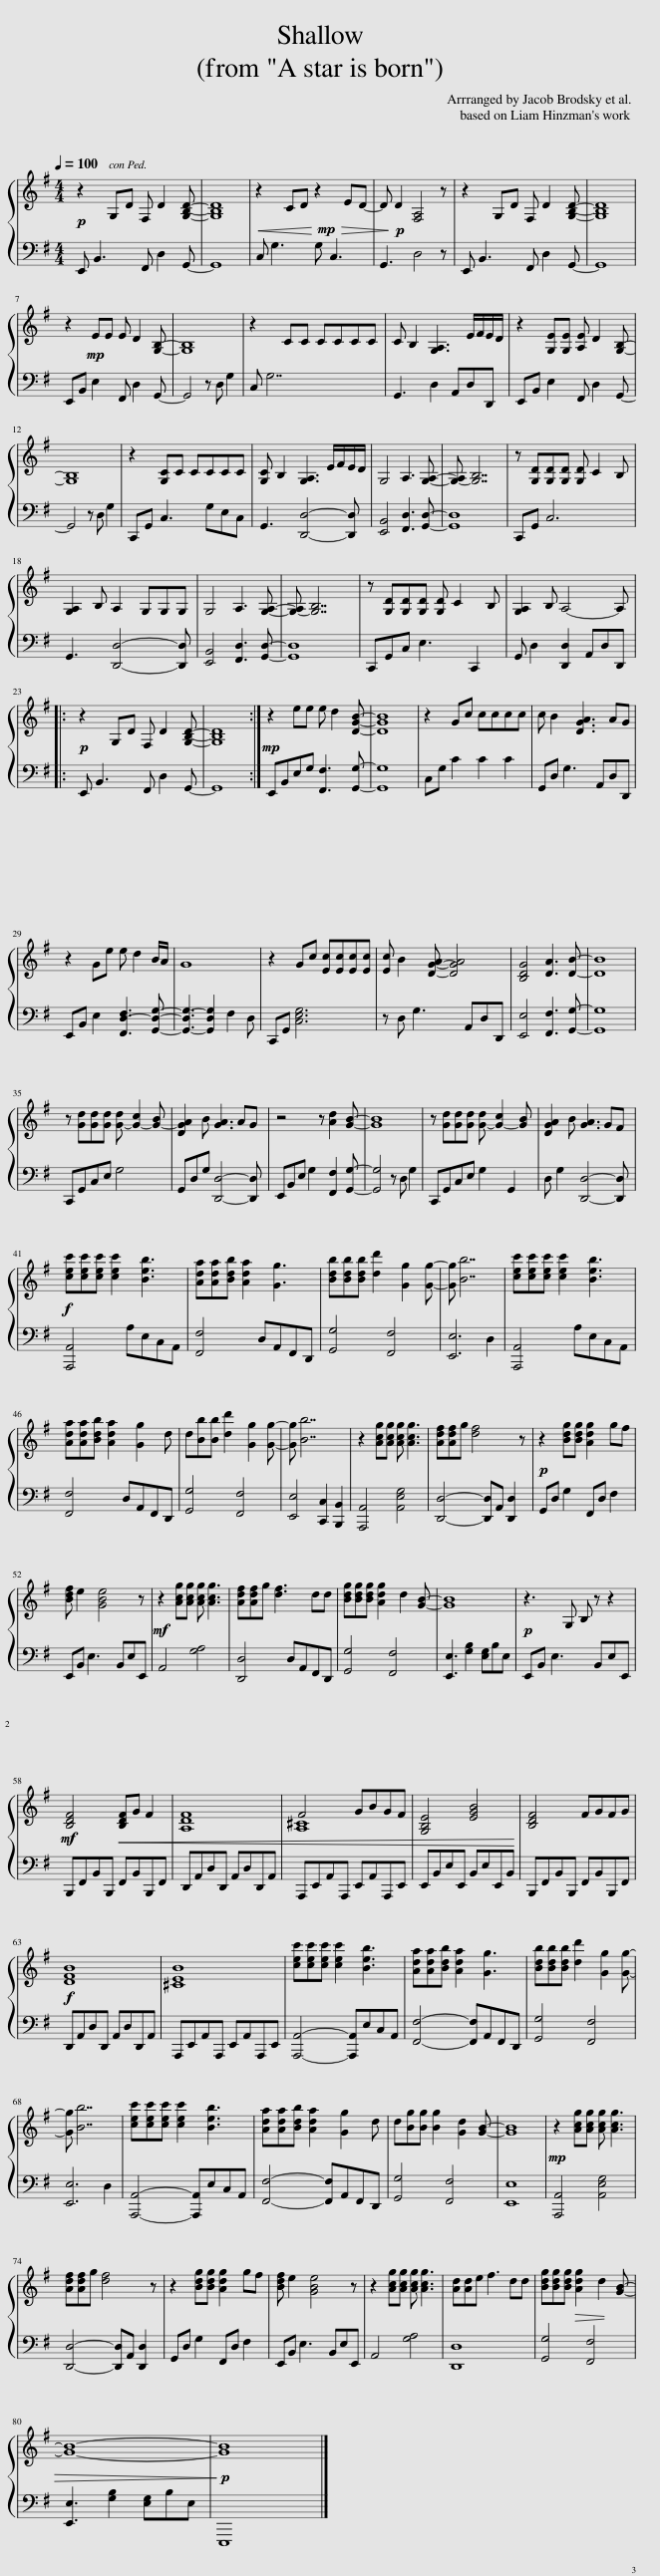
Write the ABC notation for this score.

X:1
%%score { ( 1 3 ) | 2 }
L:1/8
Q:1/4=100
M:4/4
I:linebreak $
K:G
V:1 treble
V:3 treble
V:2 bass
V:1
!p! z2 G,D F, D2 [G,B,D]- | [G,B,D]8 | z2!<(! CD!mp! z2!<)!!>(! ED- | D!p! D2!>)! [F,A,]4 z | z2 G,D F, D2 [G,B,D]- | %5
 [G,B,D]8 |$ z2!mp! EE E D2 [G,B,]- | [G,B,]8 | z2 CC CCCC | C B,2 [G,A,]3 E/F/E/D/ | %10
 z2 [G,E][G,E] [A,E] D2 [G,B,]- |$ [G,B,]8 | z2 [G,C]C CCCC | [G,C] B,2 [G,A,]3 E/F/E/D/ | G,4 A,3 [G,A,]- | %15
 [G,-A,] [G,B,]7 | z [G,D][G,D][G,D] [G,D] C2 B, |$ [G,A,]2 B, A,2 G,G,G, | G,4 A,3 [G,A,]- | [G,-A,] [G,B,]7 | %20
 z [G,D][G,D][G,D] [G,D] C2 B, | [G,A,]2 B, A,4- A, |:$!p! z2 G,D F, D2 [G,B,D]- | [G,B,D]8 :|!mp! z2 ee e d2 [DGB]- | %25
 [DGB]8 | z2 Gc cccc | c B2 [DGA]3 AG |$ z2 Ge e d2 B/A/ | G8 | %30
 z2 Gc [Ec][Ec][Ec][Ec] | [Ec] B2 [DGA]- [DGA]4 | [B,DG]4 [DA]3 [DB]- | [DB]8 |$ z [Gd][Gd][Gd] [G-d] [G-c]2 [G-B] | %35
 [DGA]2 B [GA]3 AG | z4 z [Ad]2 [GB]- | [GB]8 | z [Gd][Gd][Gd] [G-d] [G-c]2 [GB] | [DGA]2 B [GA]3 GF |$ %40
!f! [cec'][cec'][cec'] [cec']2 [Beb]3 | [Ada][Ada][Bdb] [Ada]2 [Gg]3 | [Bdb][Bdb][Bdb] [dd']2 [Gg]2 [Gg]- | [Gg] [Bb]7 | [cec'][cec'][cec'] [cec']2 [Beb]3 |$ %45
 [Ada][Ada][Bdb] [Ada]2 [Gg]2 d | d[Bb][Bb] [dd']2 [Gg]2 [Gg]- | [Gg] [Bb]7 | z2 [Acg][Acg] [Acg] [Acg]3 | [Adf][Adf]g [df]4 z | %50
!p! z2 [Bdg][Bdg] [Adg]2 gf |$ [Bdf] e2 [GBe]4 z |!mf! z2 [Acg][Acg] [Acg] [Acg]3 | [Adf][Adf]g [df]3 dd | [Bdg][Bdg][Bdg] [Adg]2 d2 [GB]- | %55
 [GB]8 |!p! z3 G, B, z z2 |$!mf! [B,DF]4!<(! [B,DF]G F2 | [A,DF]8 | F4 GBGF | %60
 [G,B,E]4 [EGB]4!<)! | [B,DF]4 FGFG |$!f! [DFB]8 | [^CEB]8 | [cec'][cec'][cec'] [cec']2 [Beb]3 | %65
 [Ada][Ada][Bdb] [Ada]2 [Gg]3 | [Bdb][Bdb][Bdb] [dd']2 [Gg]2 [Gg]- |$ [Gg] [Bb]7 | [cec'][cec'][cec'] [cec']2 [Beb]3 | [Ada][Ada][Bdb] [Ada]2 [Gg]2 d | %70
 d[Bg][Bg] [Bg]2 [Gd]2 [GB]- | [GB]8 |!mp! z2 [Acg][Acg] [Acg] [Acg]3 |$ [Adf][Adf]g [df]4 z | z2 [Bdg][Bdg] [Adg]2 gf | %75
 [Bdf] e2 [GBe]4 z | z2 [Acg][Acg] [Acg] [Acg]3 | [Ad][Ad]e f3 dd | [Bdg][Bdg][Bdg]!>(! [Adg]2 d2 [GB]- |$ [GB]8- | %80
!p! [GB]8!>)! |] %81
V:2
 E,, B,,3 F,, D,2 G,,- | G,,8 | C, G,3 G, C,3 | G,,3 D,4 z | E,, B,,3 F,, D,2 G,,- | %5
 G,,8 |$ E,,B,, E,2 F,, D,2 G,,- | G,,4 z D, G,2 | C, G,7 | G,,3 D,2 A,,D,D,, | %10
 E,,B,, E,2 F,, D,2 G,,- |$ G,,4 z D, G,2 | C,,G,, C,3 G,E,C, | G,,3 [D,,D,]4- [D,,D,] | [E,,B,,]4 [F,,D,]3 [G,,D,]- | %15
 [G,,D,]8 | C,,G,, C,6 |$ G,,3 [D,,D,]4- [D,,D,] | [E,,B,,]4 [F,,D,]3 [G,,D,]- | [G,,D,]8 | %20
 C,,G,,C, E,3 C,,2 | G,, D,2 [D,,D,]2 A,,D,D,, |:$ E,, B,,3 F,, D,2 G,,- | G,,8 :| E,,B,,E,G, [F,,F,]3 [G,,G,]- | %25
 [G,,G,]8 | C,G, C2 C2 C2 | G,,D, G,3 A,,D,D,, |$ E,,B,, E,2 [F,,D,-F,]3 [G,,D,G,]- | [G,,-D,G,-]3 [G,,D,G,]2 F,2 D, | %30
 C,,G,, [C,E,G,]6 | z D, G,3 A,,D,D,, | [E,,E,]4 [F,,F,]3 [G,,G,]- | [G,,G,]8 |$ C,,G,,C,E, G,4 | %35
 G,,D,G, [D,,D,]4- [D,,D,] | E,,B,,E, G,2 [F,,F,]2 [G,,G,]- | [G,,G,]4 z D, G,2 | C,,G,,C,E, G,2 G,,2 | D, G,2 [D,,D,]4- [D,,D,] |$ %40
 [A,,,A,,]4 A,E,C,A,, | [F,,F,]4 D,A,,F,,D,, | [G,,G,]4 [F,,F,]4 | [E,,E,]6 D,2 | [A,,,A,,]4 A,E,C,A,, |$ %45
 [F,,F,]4 D,A,,F,,D,, | [G,,G,]4 [F,,F,]4 | [E,,E,]4 [C,,C,]2 [B,,,B,,]2 | [A,,,A,,]4 [A,,E,G,]4 | [D,,D,]4- [D,,D,]A,, [D,,D,]2 | %50
 G,,D, G,2 F,,D, F,2 |$ E,,B,, E,3 B,,E,E,, | A,,4 [G,A,]4 | [D,,D,]4 D,A,,F,,D,, | [G,,G,]4 [F,,F,]4 | %55
 [E,,E,]3 [G,B,]2 [E,G,]B,E, | E,,B,, E,3 B,,E,E,, |$ B,,,F,,B,,B,,, F,,B,,B,,,F,, | D,,A,,D,D,, A,,D,D,,A,, | A,,,E,,A,,A,,, E,,A,,A,,,E,, | %60
 E,,B,,E,E,, B,,E,E,,B,, | B,,,F,,B,,B,,, F,,B,,B,,,F,, |$ D,,A,,D,D,, A,,D,D,,A,, | A,,,E,,A,,A,,, E,,A,,A,,,E,, | [A,,,A,,]4- [A,,,A,,]E,C,A,, | %65
 [F,,F,]4- [F,,F,]A,,F,,D,, | [G,,G,]4 [F,,F,]4 |$ [E,,E,]6 D,2 | [A,,,A,,]4- [A,,,A,,]E,C,A,, | [F,,F,]4- [F,,F,]A,,F,,D,, | %70
 [G,,G,]4 [F,,F,]4 | [E,,E,]8 | [A,,,A,,]4 [A,,E,G,]4 |$ [D,,D,]4- [D,,D,]A,, [D,,D,]2 | G,,D, G,2 F,,D, F,2 | %75
 E,,B,, E,3 B,,E,E,, | A,,4 [G,A,]4 | [D,,D,]8 | [G,,G,]4 [F,,F,]4 |$ [E,,E,]3 [G,B,]2 [E,G,]B,E, | %80
 E,,,8 |] %81
V:3
 x8 | x8 | x8 | x8 | x8 | %5
 x8 |$ x8 | x8 | x8 | x8 | %10
 x8 |$ x8 | x8 | x8 | x8 | %15
 x8 | x8 |$ x8 | x8 | x8 | %20
 x8 | x8 |:$ x8 | x8 :| x8 | %25
 x8 | x8 | x8 |$ x8 | x8 | %30
 x8 | x8 | x8 | x8 |$ x8 | %35
 x8 | x8 | x8 | x8 | x8 |$ %40
 x8 | x8 | x8 | x8 | x8 |$ %45
 x8 | x8 | x8 | x8 | x8 | %50
 x8 |$ x8 | x8 | x8 | x8 | %55
 x8 | x8 |$ x8 | x8 | [A,^C]8 | %60
 x8 | x8 |$ x8 | x8 | x8 | %65
 x8 | x8 |$ x8 | x8 | x8 | %70
 x8 | x8 | x8 |$ x8 | x8 | %75
 x8 | x8 | x8 | x8 |$ x8 | %80
 x8 |] %81
